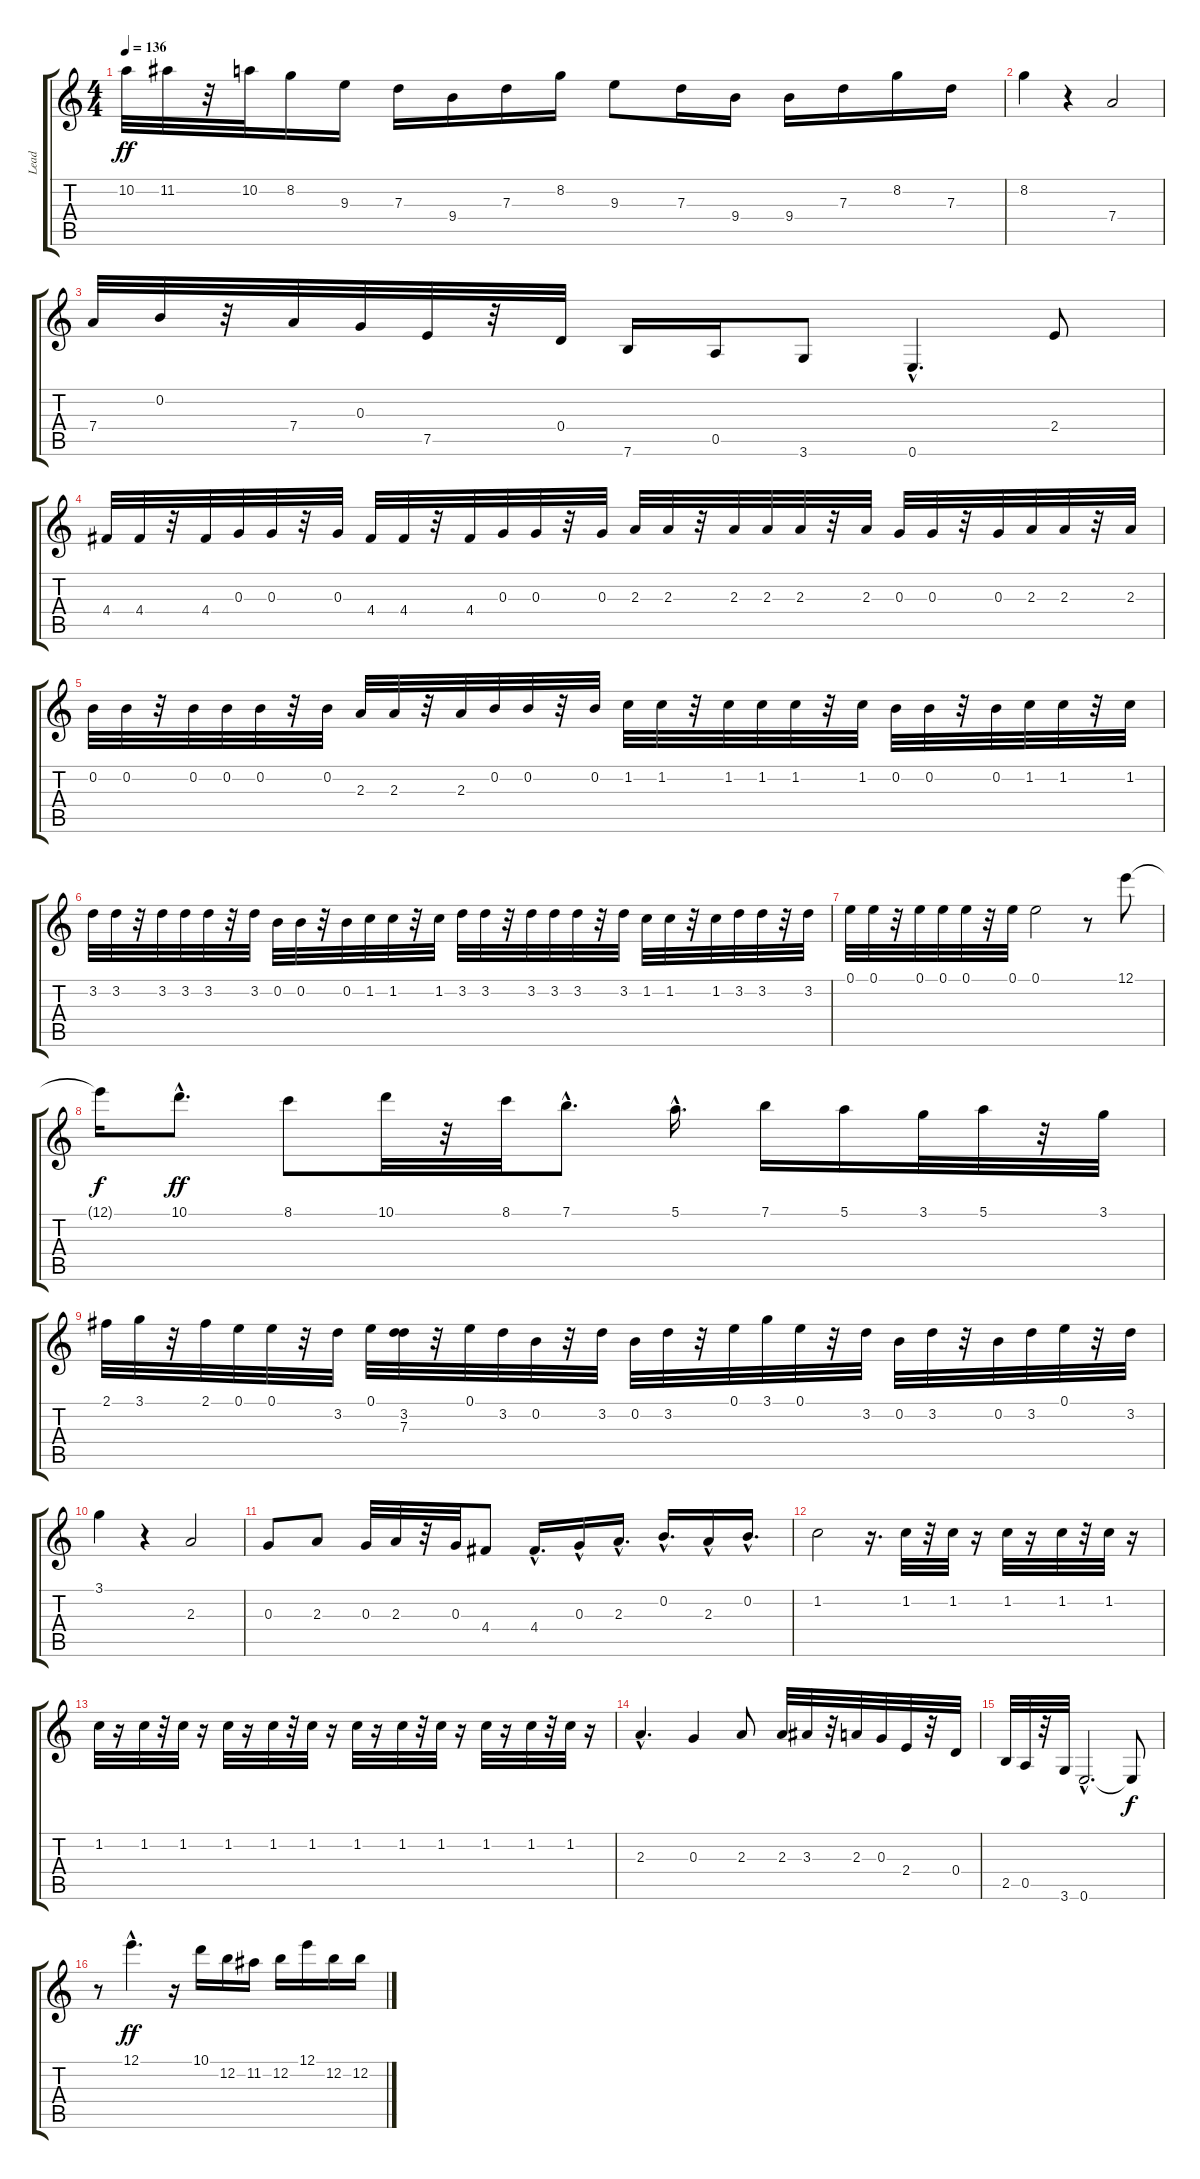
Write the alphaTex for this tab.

\track ("Lead" "Lead") {instrument overdrivenguitar}
\staff {score tabs}
\tuning (E4 B3 G3 D3 A2 E2) {hide}
\ts (4 4)
\tempo 136
\clef g2
\ks c
10.2.32{dy ff} 11.2.32 r.32 10.2.32 8.2.16 9.3.16 7.3.16 9.4.16 7.3.16 8.2.16 9.3.8 7.3.16 9.4.16 9.4.16 7.3.16 8.2.16 7.3.16 |
8.2.4 r.4 7.4.2 |
7.4.32 0.2.32 r.32 7.4.32 0.3.32 7.5.32 r.32 0.4.32 7.6.16 0.5.16 3.6.8 0.6{hac}.4{d} 2.4.8 |
4.4.32 4.4.32 r.32 4.4.32 0.3.32 0.3.32 r.32 0.3.32 4.4.32 4.4.32 r.32 4.4.32 0.3.32 0.3.32 r.32 0.3.32 2.3.32 2.3.32 r.32 2.3.32 2.3.32 2.3.32 r.32 2.3.32 0.3.32 0.3.32 r.32 0.3.32 2.3.32 2.3.32 r.32 2.3.32 |
0.2.32 0.2.32 r.32 0.2.32 0.2.32 0.2.32 r.32 0.2.32 2.3.32 2.3.32 r.32 2.3.32 0.2.32 0.2.32 r.32 0.2.32 1.2.32 1.2.32 r.32 1.2.32 1.2.32 1.2.32 r.32 1.2.32 0.2.32 0.2.32 r.32 0.2.32 1.2.32 1.2.32 r.32 1.2.32 |
3.2.32 3.2.32 r.32 3.2.32 3.2.32 3.2.32 r.32 3.2.32 0.2.32 0.2.32 r.32 0.2.32 1.2.32 1.2.32 r.32 1.2.32 3.2.32 3.2.32 r.32 3.2.32 3.2.32 3.2.32 r.32 3.2.32 1.2.32 1.2.32 r.32 1.2.32 3.2.32 3.2.32 r.32 3.2.32 |
0.1.32 0.1.32 r.32 0.1.32 0.1.32 0.1.32 r.32 0.1.32 0.1.2 r.8 12.1.8 |
12.1{t}.16{dy f} 10.1{hac}.8{d dy ff} 8.1.8 10.1.32 r.32 8.1.32 7.1{hac}.8{d} 5.1{hac}.16{d} 7.1.16 5.1.16 3.1.32 5.1.32 r.32 3.1.32 |
2.1.32 3.1.32 r.32 2.1.32 0.1.32 0.1.32 r.32 3.2.32 0.1.32 (3.2 7.3).32 r.32 0.1.32 3.2.32 0.2.32 r.32 3.2.32 0.2.32 3.2.32 r.32 0.1.32 3.1.32 0.1.32 r.32 3.2.32 0.2.32 3.2.32 r.32 0.2.32 3.2.32 0.1.32 r.32 3.2.32 |
3.1.4 r.4 2.3.2 |
0.3.8 2.3.8 0.3.32 2.3.32 r.32 0.3.32 4.4.8 4.4{hac}.16{d} 0.3{hac}.16 2.3{hac}.16{d} 0.2{hac}.16{d} 2.3{hac}.16 0.2{hac}.16{d} |
1.2.2 r.16{d} 1.2.32 r.32 1.2.32 r.16 1.2.32 r.16 1.2.32 r.32 1.2.32 r.16 |
1.2.32 r.16 1.2.32 r.32 1.2.32 r.16 1.2.32 r.16 1.2.32 r.32 1.2.32 r.16 1.2.32 r.16 1.2.32 r.32 1.2.32 r.16 1.2.32 r.16 1.2.32 r.32 1.2.32 r.16 |
2.3{hac}.4{d} 0.3.4 2.3.8 2.3.32 3.3.32 r.32 2.3.32 0.3.32 2.4.32 r.32 0.4.32 |
2.5.32 0.5.32 r.32 3.6.32 0.6{hac}.2{d} 0.6{t}.8{dy f} |
r.8 12.1{hac}.4{d dy ff} r.16 10.1.16 12.2.16 11.2.16 12.2.16 12.1.16 12.2.16 12.2.16
